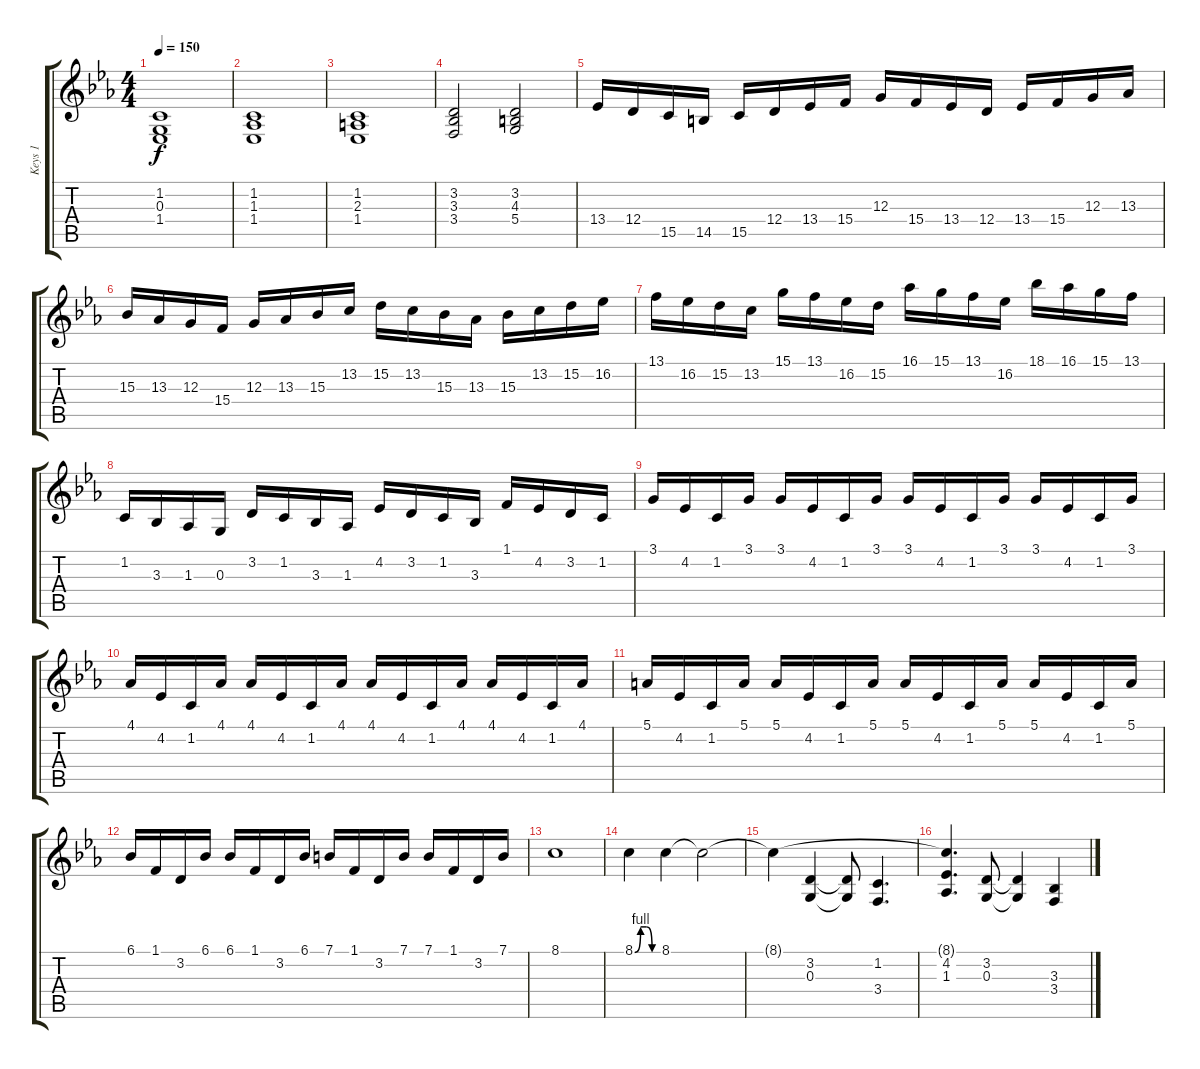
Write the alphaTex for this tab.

\track ("Keys 1" "Keys 1") {instrument churchorgan}
\staff {score tabs}
\tuning (E4 B3 G3 D3 A2 E2) {hide}
\ts (4 4)
\tempo 150
\clef g2
\ks eb
(1.2 0.3 1.4).1{dy f} |
(1.2 1.3 1.4).1 |
(1.2 2.3 1.4).1 |
(3.2 3.3 3.4).2 (3.2 4.3 5.4).2 |
13.4.16{volume 16 instrument lead2sawtooth} 12.4.16 15.5.16 14.5.16 15.5.16 12.4.16 13.4.16 15.4.16 12.3.16 15.4.16 13.4.16 12.4.16 13.4.16 15.4.16 12.3.16 13.3.16 |
15.3.16 13.3.16 12.3.16 15.4.16 12.3.16 13.3.16 15.3.16 13.2.16 15.2.16 13.2.16 15.3.16 13.3.16 15.3.16 13.2.16 15.2.16 16.2.16 |
13.1.16 16.2.16 15.2.16 13.2.16 15.1.16 13.1.16 16.2.16 15.2.16 16.1.16 15.1.16 13.1.16 16.2.16 18.1.16 16.1.16 15.1.16 13.1.16 |
1.2.16 3.3.16 1.3.16 0.3.16 3.2.16 1.2.16 3.3.16 1.3.16 4.2.16 3.2.16 1.2.16 3.3.16 1.1.16 4.2.16 3.2.16 1.2.16 |
3.1.16 4.2.16 1.2.16 3.1.16 3.1.16 4.2.16 1.2.16 3.1.16 3.1.16 4.2.16 1.2.16 3.1.16 3.1.16 4.2.16 1.2.16 3.1.16 |
4.1.16 4.2.16 1.2.16 4.1.16 4.1.16 4.2.16 1.2.16 4.1.16 4.1.16 4.2.16 1.2.16 4.1.16 4.1.16 4.2.16 1.2.16 4.1.16 |
5.1.16 4.2.16 1.2.16 5.1.16 5.1.16 4.2.16 1.2.16 5.1.16 5.1.16 4.2.16 1.2.16 5.1.16 5.1.16 4.2.16 1.2.16 5.1.16 |
6.1.16 1.1.16 3.2.16 6.1.16 6.1.16 1.1.16 3.2.16 6.1.16 7.1.16 1.1.16 3.2.16 7.1.16 7.1.16 1.1.16 3.2.16 7.1.16 |
8.1.1 |
8.1{be (custom 0 0 15 4 30 4 45 0 60 0)}.4 8.1.4 8.1{t}.2 |
8.1{t}.4 (3.2 0.3).4{instrument churchorgan} (3.2{t} 0.3{t}).8 (1.2 3.4).4{d} |
(8.1{t} 4.2 1.3).4{d} (3.2 0.3).8 (3.2{t} 0.3{t}).4 (3.3 3.4).4
